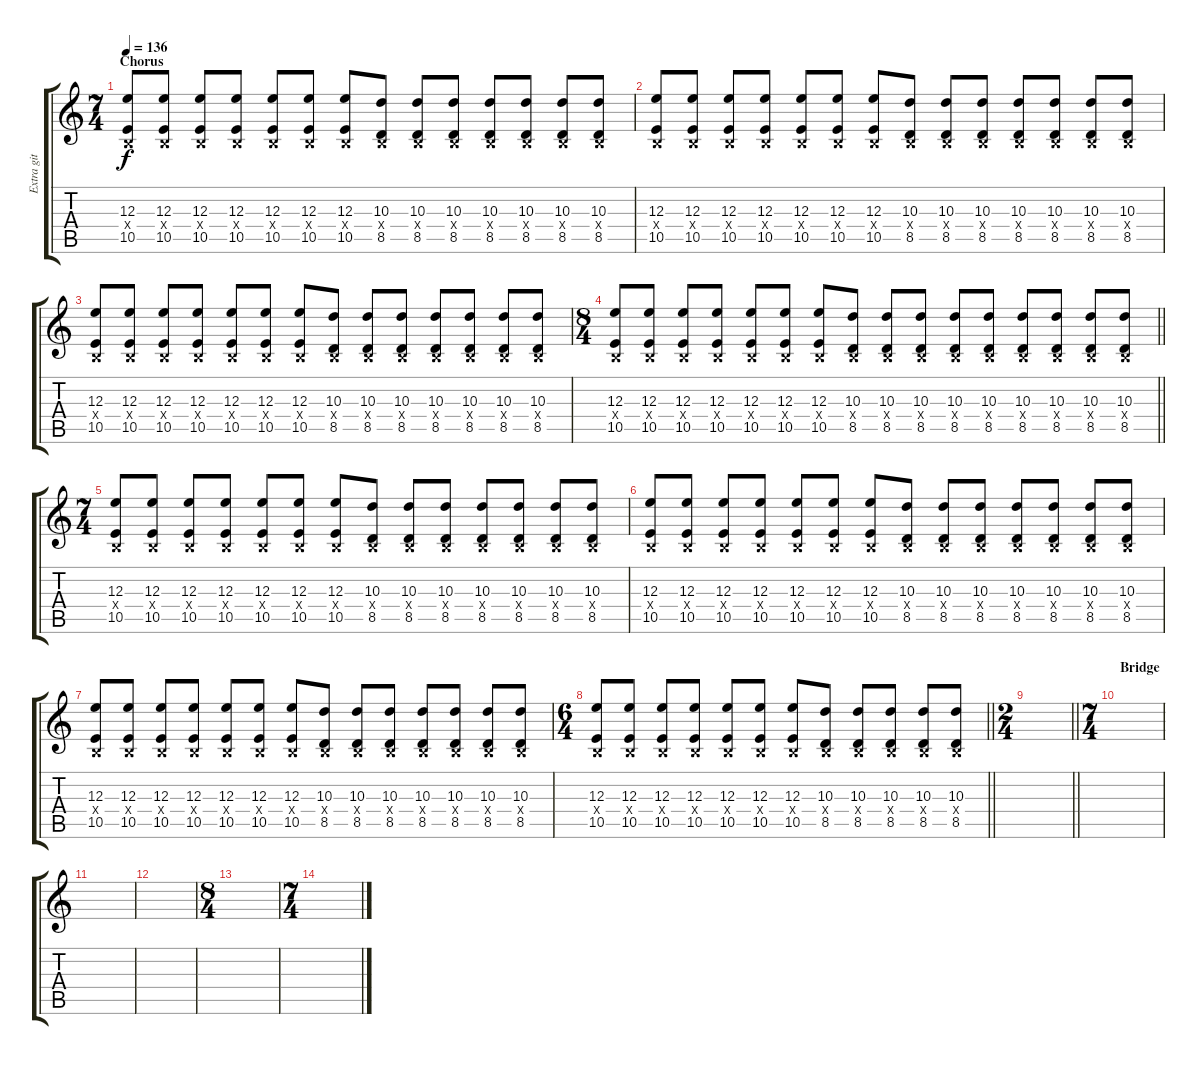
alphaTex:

\track ("Extra git" "Extra git") {instrument overdrivenguitar}
\staff {score tabs}
\tuning (Db4 Ab3 E3 B2 Gb2 Db2) {hide}
\ts (7 4)
\section ("" "Chorus")
\tempo 136
\clef g2
\ks c
(12.3 0.4{x} 10.5).8{dy f} (12.3 0.4{x} 10.5).8 (12.3 0.4{x} 10.5).8 (12.3 0.4{x} 10.5).8 (12.3 0.4{x} 10.5).8 (12.3 0.4{x} 10.5).8 (12.3 0.4{x} 10.5).8 (10.3 0.4{x} 8.5).8 (10.3 0.4{x} 8.5).8 (10.3 0.4{x} 8.5).8 (10.3 0.4{x} 8.5).8 (10.3 0.4{x} 8.5).8 (10.3 0.4{x} 8.5).8 (10.3 0.4{x} 8.5).8 |
(12.3 0.4{x} 10.5).8 (12.3 0.4{x} 10.5).8 (12.3 0.4{x} 10.5).8 (12.3 0.4{x} 10.5).8 (12.3 0.4{x} 10.5).8 (12.3 0.4{x} 10.5).8 (12.3 0.4{x} 10.5).8 (10.3 0.4{x} 8.5).8 (10.3 0.4{x} 8.5).8 (10.3 0.4{x} 8.5).8 (10.3 0.4{x} 8.5).8 (10.3 0.4{x} 8.5).8 (10.3 0.4{x} 8.5).8 (10.3 0.4{x} 8.5).8 |
(12.3 0.4{x} 10.5).8 (12.3 0.4{x} 10.5).8 (12.3 0.4{x} 10.5).8 (12.3 0.4{x} 10.5).8 (12.3 0.4{x} 10.5).8 (12.3 0.4{x} 10.5).8 (12.3 0.4{x} 10.5).8 (10.3 0.4{x} 8.5).8 (10.3 0.4{x} 8.5).8 (10.3 0.4{x} 8.5).8 (10.3 0.4{x} 8.5).8 (10.3 0.4{x} 8.5).8 (10.3 0.4{x} 8.5).8 (10.3 0.4{x} 8.5).8 |
\ts (8 4)
\barLineRight lightlight
(12.3 0.4{x} 10.5).8 (12.3 0.4{x} 10.5).8 (12.3 0.4{x} 10.5).8 (12.3 0.4{x} 10.5).8 (12.3 0.4{x} 10.5).8 (12.3 0.4{x} 10.5).8 (12.3 0.4{x} 10.5).8 (10.3 0.4{x} 8.5).8 (10.3 0.4{x} 8.5).8 (10.3 0.4{x} 8.5).8 (10.3 0.4{x} 8.5).8 (10.3 0.4{x} 8.5).8 (10.3 0.4{x} 8.5).8 (10.3 0.4{x} 8.5).8 (10.3 0.4{x} 8.5).8 (10.3 0.4{x} 8.5).8 |
\ts (7 4)
(12.3 0.4{x} 10.5).8 (12.3 0.4{x} 10.5).8 (12.3 0.4{x} 10.5).8 (12.3 0.4{x} 10.5).8 (12.3 0.4{x} 10.5).8 (12.3 0.4{x} 10.5).8 (12.3 0.4{x} 10.5).8 (10.3 0.4{x} 8.5).8 (10.3 0.4{x} 8.5).8 (10.3 0.4{x} 8.5).8 (10.3 0.4{x} 8.5).8 (10.3 0.4{x} 8.5).8 (10.3 0.4{x} 8.5).8 (10.3 0.4{x} 8.5).8 |
(12.3 0.4{x} 10.5).8 (12.3 0.4{x} 10.5).8 (12.3 0.4{x} 10.5).8 (12.3 0.4{x} 10.5).8 (12.3 0.4{x} 10.5).8 (12.3 0.4{x} 10.5).8 (12.3 0.4{x} 10.5).8 (10.3 0.4{x} 8.5).8 (10.3 0.4{x} 8.5).8 (10.3 0.4{x} 8.5).8 (10.3 0.4{x} 8.5).8 (10.3 0.4{x} 8.5).8 (10.3 0.4{x} 8.5).8 (10.3 0.4{x} 8.5).8 |
(12.3 0.4{x} 10.5).8 (12.3 0.4{x} 10.5).8 (12.3 0.4{x} 10.5).8 (12.3 0.4{x} 10.5).8 (12.3 0.4{x} 10.5).8 (12.3 0.4{x} 10.5).8 (12.3 0.4{x} 10.5).8 (10.3 0.4{x} 8.5).8 (10.3 0.4{x} 8.5).8 (10.3 0.4{x} 8.5).8 (10.3 0.4{x} 8.5).8 (10.3 0.4{x} 8.5).8 (10.3 0.4{x} 8.5).8 (10.3 0.4{x} 8.5).8 |
\ts (6 4)
\barLineRight lightlight
(12.3 0.4{x} 10.5).8 (12.3 0.4{x} 10.5).8 (12.3 0.4{x} 10.5).8 (12.3 0.4{x} 10.5).8 (12.3 0.4{x} 10.5).8 (12.3 0.4{x} 10.5).8 (12.3 0.4{x} 10.5).8 (10.3 0.4{x} 8.5).8 (10.3 0.4{x} 8.5).8 (10.3 0.4{x} 8.5).8 (10.3 0.4{x} 8.5).8 (10.3 0.4{x} 8.5).8 |
\ts (2 4)
\barLineRight lightlight
|
\ts (7 4)
\section ("" "Bridge")
|
|
|
\ts (8 4)
|
\ts (7 4)
